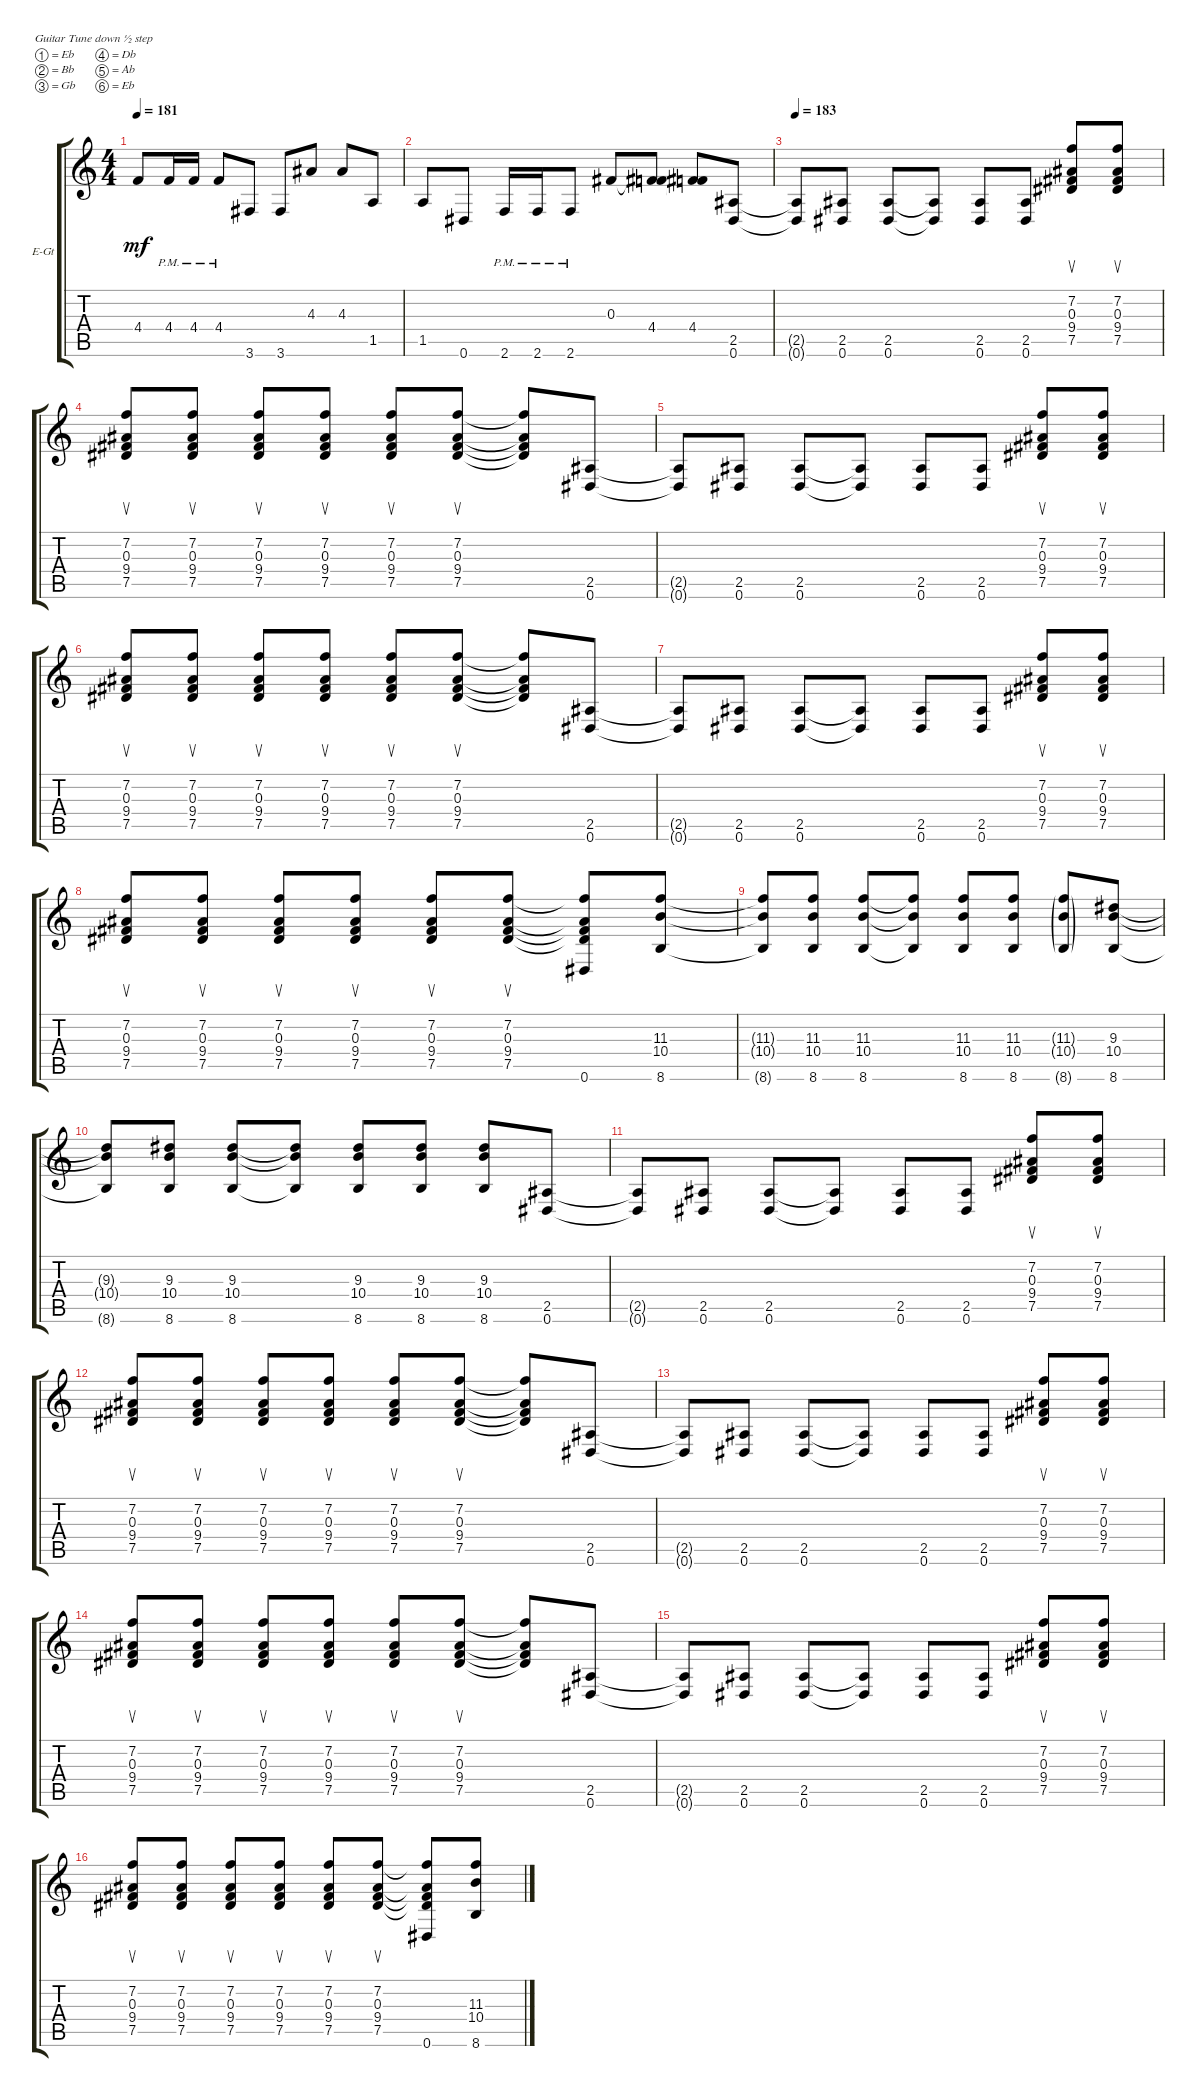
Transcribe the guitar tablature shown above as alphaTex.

\bracketExtendMode groupsimilarinstruments
\firstSystemTrackNameOrientation horizontal
\otherSystemsTrackNameOrientation horizontal
\track ("left" "E-Gt") {instrument distortionguitar}
\staff {score tabs}
\tuning (Eb4 Bb3 Gb3 Db3 Ab2 Eb2)
\ts (4 4)
\tempo 181
\clef g2
\ks c
4.4.8{dy mf} 4.4{pm}.16 4.4{pm}.16 4.4{pm}.8 3.6.8 3.6.8 4.3.8 4.3.8 1.5.8 |
1.5.8 0.6.8 2.6{pm}.16 2.6{pm}.16 2.6{pm}.8 0.3.8 (4.4 0.3{t}).8 (4.4 0.3{t}).8 (0.6 2.5).8 |
\tempo 183
(2.5{t} 0.6{t}).8 (0.6 2.5).8 (0.6 2.5).8 (2.5{t} 0.6{t}).8 (0.6 2.5).8 (2.5 0.6).8 (7.5 9.4 0.3 7.2).8{su} (7.5 9.4 0.3 7.2).8{su} |
(7.5 9.4 0.3 7.2).8{su} (7.5 9.4 0.3 7.2).8{su} (7.5 9.4 0.3 7.2).8{su} (7.5 9.4 0.3 7.2).8{su} (7.5 9.4 0.3 7.2).8{su} (7.5 9.4 0.3 7.2).8{su} (7.5{t} 9.4{t} 0.3{t} 7.2{t}).8 (0.6 2.5).8 |
(2.5{t} 0.6{t}).8 (0.6 2.5).8 (0.6 2.5).8 (2.5{t} 0.6{t}).8 (0.6 2.5).8 (2.5 0.6).8 (7.5 9.4 0.3 7.2).8{su} (7.5 9.4 0.3 7.2).8{su} |
(7.5 9.4 0.3 7.2).8{su} (7.5 9.4 0.3 7.2).8{su} (7.5 9.4 0.3 7.2).8{su} (7.5 9.4 0.3 7.2).8{su} (7.5 9.4 0.3 7.2).8{su} (7.5 9.4 0.3 7.2).8{su} (7.5{t} 9.4{t} 0.3{t} 7.2{t}).8 (0.6 2.5).8 |
(2.5{t} 0.6{t}).8 (0.6 2.5).8 (0.6 2.5).8 (2.5{t} 0.6{t}).8 (0.6 2.5).8 (2.5 0.6).8 (7.5 9.4 0.3 7.2).8{su} (7.5 9.4 0.3 7.2).8{su} |
(7.5 9.4 0.3 7.2).8{su} (7.5 9.4 0.3 7.2).8{su} (7.5 9.4 0.3 7.2).8{su} (7.5 9.4 0.3 7.2).8{su} (7.5 9.4 0.3 7.2).8{su} (7.5 9.4 0.3 7.2).8{su} (7.5{t} 9.4{t} 0.3{t} 7.2{t} 0.6).8 (8.6 10.4 11.3).8 |
(8.6{t} 10.4{t} 11.3{t}).8 (8.6 10.4 11.3).8 (8.6 10.4 11.3).8 (8.6{t} 10.4{t} 11.3{t}).8 (8.6 10.4 11.3).8 (8.6 10.4 11.3).8 (8.6{g} 10.4{g} 11.3{g}).8 (8.6 10.4 9.3).8 |
(8.6{t} 10.4{t} 9.3{t}).8 (8.6 10.4 9.3).8 (8.6 10.4 9.3).8 (8.6{t} 10.4{t} 9.3{t}).8 (8.6 10.4 9.3).8 (8.6 10.4 9.3).8 (8.6 10.4 9.3).8 (0.6 2.5).8 |
(2.5{t} 0.6{t}).8 (0.6 2.5).8 (0.6 2.5).8 (2.5{t} 0.6{t}).8 (0.6 2.5).8 (2.5 0.6).8 (7.5 9.4 0.3 7.2).8{su} (7.5 9.4 0.3 7.2).8{su} |
(7.5 9.4 0.3 7.2).8{su} (7.5 9.4 0.3 7.2).8{su} (7.5 9.4 0.3 7.2).8{su} (7.5 9.4 0.3 7.2).8{su} (7.5 9.4 0.3 7.2).8{su} (7.5 9.4 0.3 7.2).8{su} (7.5{t} 9.4{t} 0.3{t} 7.2{t}).8 (0.6 2.5).8 |
(2.5{t} 0.6{t}).8 (0.6 2.5).8 (0.6 2.5).8 (2.5{t} 0.6{t}).8 (0.6 2.5).8 (2.5 0.6).8 (7.5 9.4 0.3 7.2).8{su} (7.5 9.4 0.3 7.2).8{su} |
(7.5 9.4 0.3 7.2).8{su} (7.5 9.4 0.3 7.2).8{su} (7.5 9.4 0.3 7.2).8{su} (7.5 9.4 0.3 7.2).8{su} (7.5 9.4 0.3 7.2).8{su} (7.5 9.4 0.3 7.2).8{su} (7.5{t} 9.4{t} 0.3{t} 7.2{t}).8 (0.6 2.5).8 |
(2.5{t} 0.6{t}).8 (0.6 2.5).8 (0.6 2.5).8 (2.5{t} 0.6{t}).8 (0.6 2.5).8 (2.5 0.6).8 (7.5 9.4 0.3 7.2).8{su} (7.5 9.4 0.3 7.2).8{su} |
(7.5 9.4 0.3 7.2).8{su} (7.5 9.4 0.3 7.2).8{su} (7.5 9.4 0.3 7.2).8{su} (7.5 9.4 0.3 7.2).8{su} (7.5 9.4 0.3 7.2).8{su} (7.5 9.4 0.3 7.2).8{su} (7.5{t} 9.4{t} 0.3{t} 7.2{t} 0.6).8 (8.6 10.4 11.3).8
